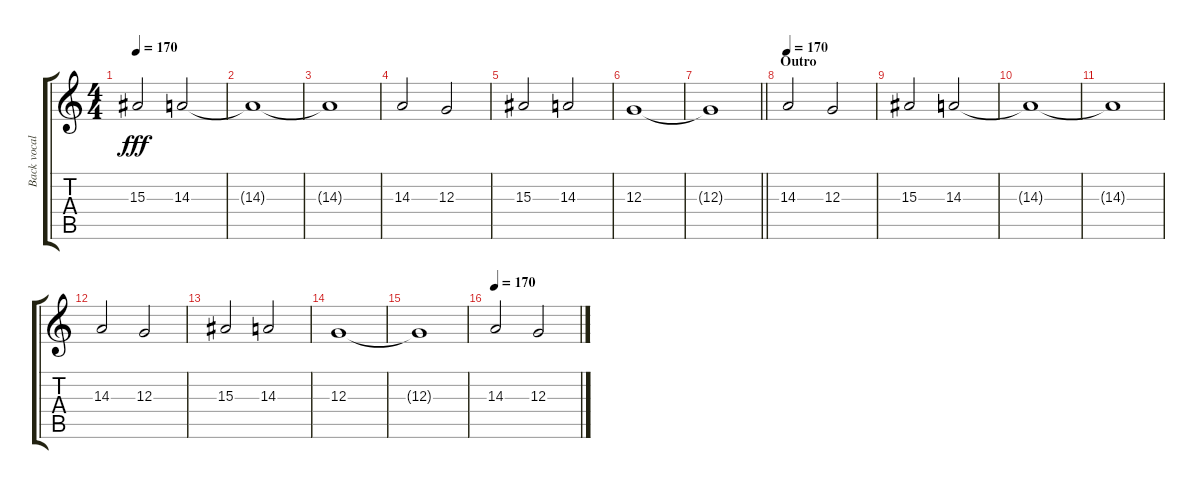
\track ("Back vocal" "Back vocal") {instrument choiraahs}
\staff {score tabs}
\tuning (E4 B3 G3 D3 A2 D2) {hide}
\ts (4 4)
\tempo 170
\clef g2
\ks c
15.3.2{dy fff} 14.3.2 |
14.3{t}.1 |
14.3{t}.1 |
14.3.2 12.3.2 |
15.3.2 14.3.2 |
12.3.1 |
\barLineRight lightlight
12.3{t}.1 |
\section ("" "Outro")
\tempo 170
14.3.2 12.3.2 |
15.3.2 14.3.2 |
14.3{t}.1 |
14.3{t}.1 |
14.3.2 12.3.2 |
15.3.2 14.3.2 |
12.3.1 |
12.3{t}.1 |
\tempo 170
14.3.2 12.3.2
